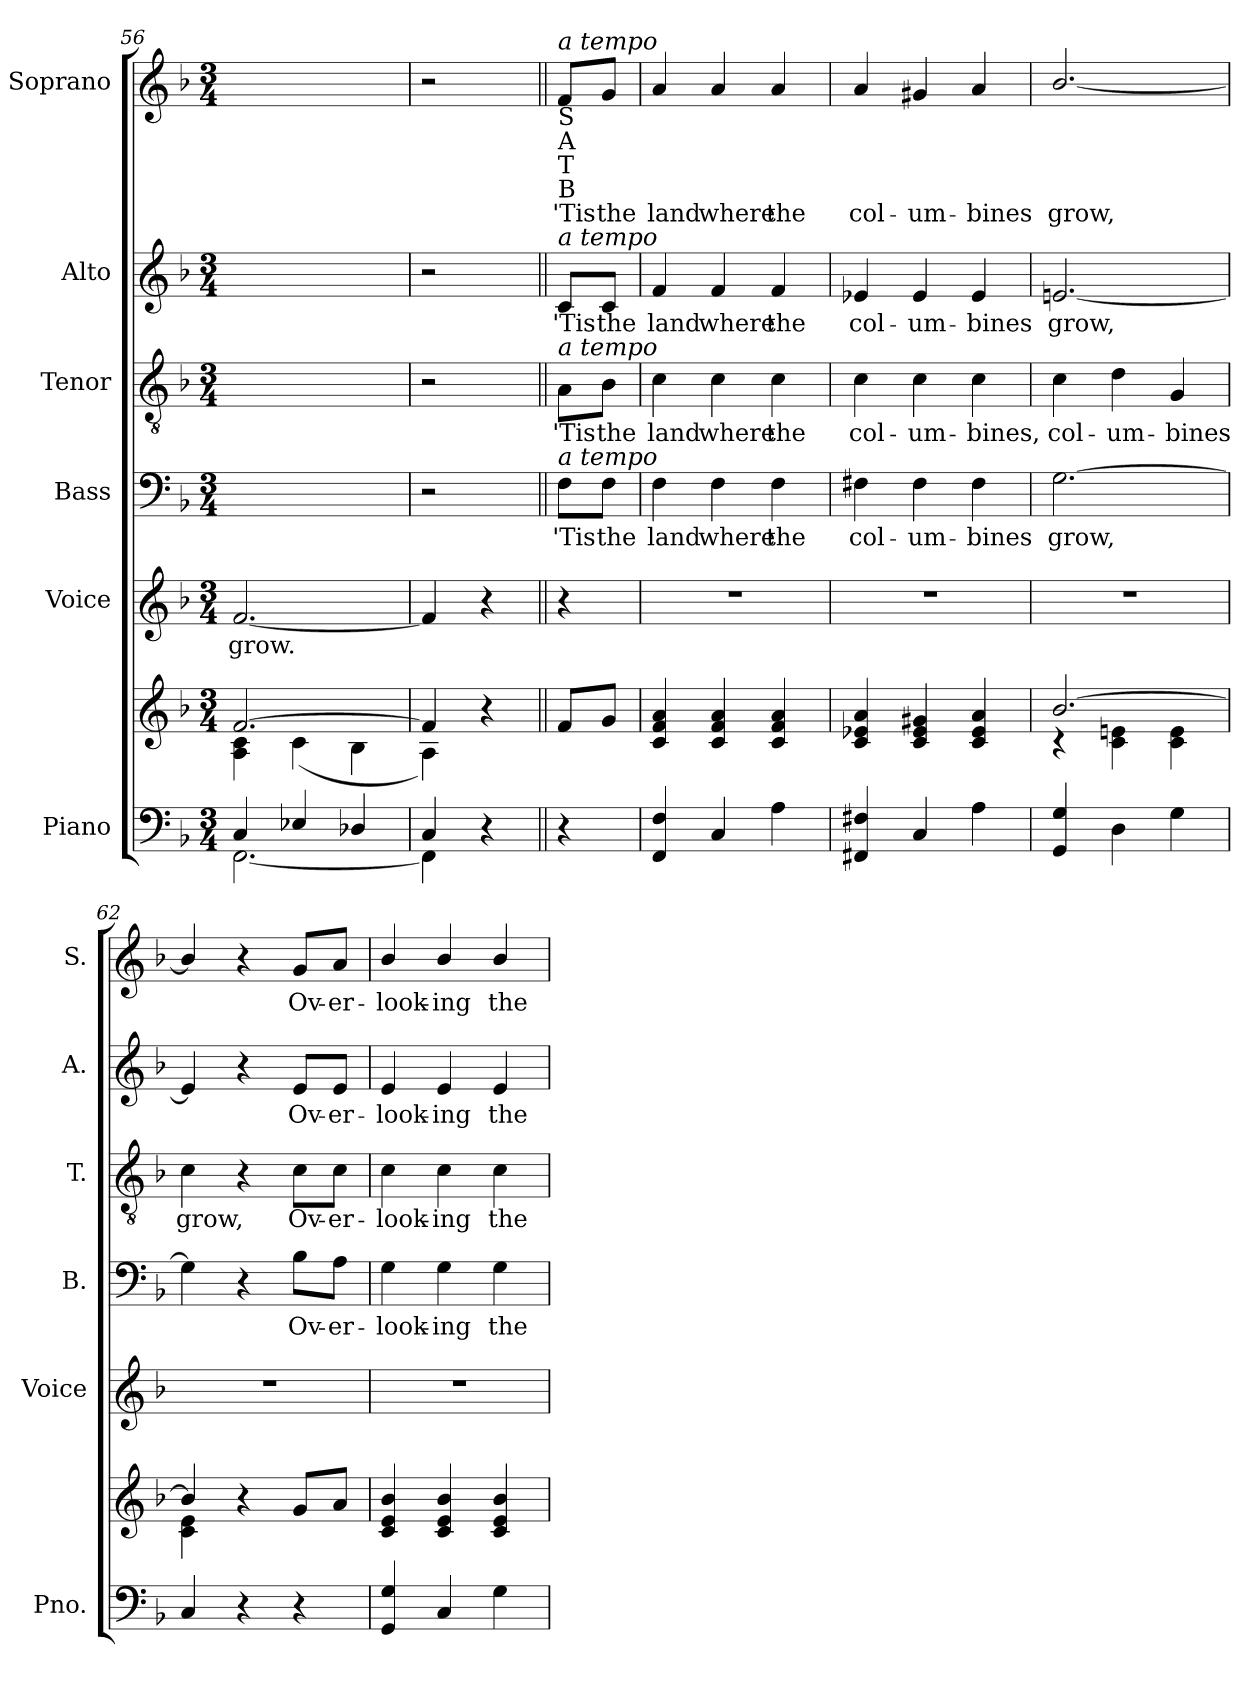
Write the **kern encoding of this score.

**kern	**kern	**kern	**text	**kern	**text	**kern	**text	**kern	**text	**kern	**text
*part6	*part6	*part5	*part5	*part4	*part4	*part3	*part3	*part2	*part2	*part1	*part1
*staff7	*staff6	*staff5	*staff5	*staff4	*staff4	*staff3	*staff3	*staff2	*staff2	*staff1	*staff1
*I"Piano	*	*I"Voice	*	*I"Bass	*	*I"Tenor	*	*I"Alto	*	*I"Soprano	*
*I'Pno.	*	*I'Voice	*	*I'B.	*	*I'T.	*	*I'A.	*	*I'S.	*
*clefF4	*clefG2	*clefG2	*	*clefF4	*	*clefGv2	*	*clefG2	*	*clefG2	*
*	*	*	*	*	*	*ITrd7c12	*	*	*	*	*
*k[b-]	*k[b-]	*k[b-]	*	*k[b-]	*	*k[b-]	*	*k[b-]	*	*k[b-]	*
*F:	*F:	*F:	*	*F:	*	*F:	*	*F:	*	*F:	*
*M3/4	*M3/4	*M3/4	*	*M3/4	*	*M3/4	*	*M3/4	*	*M3/4	*
=56	=56	=56	=56	=56	=56	=56	=56	=56	=56	=56	=56
*^	*^	*	*	*	*	*	*	*	*	*	*
!	!	!	!	!	!LO:LY:b:color=#000000	!LO:N:vis=1	!	!LO:N:vis=1	!	!LO:N:vis=1	!	!LO:N:vis=1	!
4Ci/	[2.FFi\	[2.fi/	4Ai\ 4ci	[2.fi/	grow.	2.ryy	.	2.ryy	.	2.ryy	.	2.ryy	.
4E-Xi/	.	.	(4ci\	.	.	.	.	.	.	.	.	.	.
4D-Xi/	.	.	4B-i\	.	.	.	.	.	.	.	.	.	.
=57	=57	=57	=57	=57	=57	=57	=57	=57	=57	=57	=57	=57	=57
4Ci/	4FFi\]	4fi/]	4Ai\)	4fi/]	.	2r	.	2r	.	2r	.	2r	.
4r	4ryy	4r	4ryy	4r	.	.	.	.	.	.	.	.	.
*v	*v	*	*	*	*	*	*	*	*	*	*	*	*
*	*v	*v	*	*	*	*	*	*	*	*	*	*
!!LO:LB:g=z
=58||	=58||	=58||	=58||	=58||	=58||	=58||	=58||	=58||	=58||	=58||	=58||
*^	*^	*	*	*	*	*	*	*	*	*	*
!	!	!	!	!	!	!	!LO:LY:b:color=#000000	!	!	!	!	!	!
*v	*v	*	*	*	*	*	*	*	*	*	*	*	*
*	*v	*v	*	*	*	*	*	*	*	*	*	*
*^	*^	*	*	*	*	*	*	*	*	*	*
!	!	!	!	!	!	!	!	!	!LO:LY:b:color=#000000	!	!	!	!
*v	*v	*	*	*	*	*	*	*	*	*	*	*	*
*	*v	*v	*	*	*	*	*	*	*	*	*	*
*^	*^	*	*	*	*	*	*	*	*	*	*
!	!	!	!	!	!	!	!	!	!	!	!LO:LY:b:color=#000000	!	!
*v	*v	*	*	*	*	*	*	*	*	*	*	*	*
*	*v	*v	*	*	*	*	*	*	*	*	*	*
*^	*^	*	*	*	*	*	*	*	*	*	*
!	!	!	!	!	!	!	!	!	!	!	!	!LO:TX:a:i:t=a tempo	!
!	!	!	!	!	!	!	!	!	!	!	!	!LO:TX:b:t=S	!
!	!	!	!	!	!	!	!	!	!	!	!	!LO:TX:b:t=A	!
!	!	!	!	!	!	!	!	!	!	!	!	!LO:TX:b:t=T	!
!	!	!	!	!	!	!	!	!	!	!	!	!LO:TX:b:t=B	!
!	!	!	!	!	!	!	!	!	!	!LO:TX:a:i:t=a tempo	!	!	!
!	!	!	!	!	!	!	!	!LO:TX:a:i:t=a tempo	!	!	!	!	!
!	!	!	!	!	!	!LO:TX:a:i:t=a tempo	!	!	!	!	!	!	!
!	!	!LO:TX:a:i:t=a tempo	!	!	!	!	!	!	!	!	!	!	!
!	!	!	!	!	!	!	!	!	!	!	!	!	!LO:LY:b:color=#000000
*v	*v	*	*	*	*	*	*	*	*	*	*	*	*
*	*v	*v	*	*	*	*	*	*	*	*	*	*
4r	8fi/L	4r	.	8Fi\L	'Tis	8AAi\L	'Tis	8ci/L	'Tis	8fi/L	'Tis
!	!	!	!	!	!LO:LY:b:color=#000000	!	!	!	!	!	!
!	!	!	!	!	!	!	!LO:LY:b:color=#000000	!	!	!	!
!	!	!	!	!	!	!	!	!	!LO:LY:b:color=#000000	!	!
!	!	!	!	!	!	!	!	!	!	!	!LO:LY:b:color=#000000
.	8gi/J	.	.	8Fi\J	the	8BB-i\J	the	8ci/J	the	8gi/J	the
=59	=59	=59	=59	=59	=59	=59	=59	=59	=59	=59	=59
!	!	!LO:N:vis=1	!	!	!	!	!	!	!	!	!
!	!	!	!	!	!LO:LY:b:color=#000000	!	!	!	!	!	!
!	!	!	!	!	!	!	!LO:LY:b:color=#000000	!	!	!	!
!	!	!	!	!	!	!	!	!	!LO:LY:b:color=#000000	!	!
!	!	!	!	!	!	!	!	!	!	!	!LO:LY:b:color=#000000
4FFi/ 4Fi	4ci/ 4fi 4ai	2.r	.	4Fi\	land	4Ci\	land	4fi/	land	4ai/	land
!	!	!	!	!	!LO:LY:b:color=#000000	!	!	!	!	!	!
!	!	!	!	!	!	!	!LO:LY:b:color=#000000	!	!	!	!
!	!	!	!	!	!	!	!	!	!LO:LY:b:color=#000000	!	!
!	!	!	!	!	!	!	!	!	!	!	!LO:LY:b:color=#000000
4Ci/	4ci/ 4fi 4ai	.	.	4Fi\	where	4Ci\	where	4fi/	where	4ai/	where
!	!	!	!	!	!LO:LY:b:color=#000000	!	!	!	!	!	!
!	!	!	!	!	!	!	!LO:LY:b:color=#000000	!	!	!	!
!	!	!	!	!	!	!	!	!	!LO:LY:b:color=#000000	!	!
!	!	!	!	!	!	!	!	!	!	!	!LO:LY:b:color=#000000
4Ai\	4ci/ 4fi 4ai	.	.	4Fi\	the	4Ci\	the	4fi/	the	4ai/	the
=60	=60	=60	=60	=60	=60	=60	=60	=60	=60	=60	=60
!	!	!LO:N:vis=1	!	!	!	!	!	!	!	!	!
!	!	!	!	!	!LO:LY:b:color=#000000	!	!	!	!	!	!
!	!	!	!	!	!	!	!LO:LY:b:color=#000000	!	!	!	!
!	!	!	!	!	!	!	!	!	!LO:LY:b:color=#000000	!	!
!	!	!	!	!	!	!	!	!	!	!	!LO:LY:b:color=#000000
4FF#Xi/ 4F#Xi	4ci/ 4e-Xi 4ai	2.r	.	4F#Xi\	col-	4Ci\	col-	4e-Xi/	col-	4ai/	col-
!	!	!	!	!	!LO:LY:b:color=#000000	!	!	!	!	!	!
!	!	!	!	!	!	!	!LO:LY:b:color=#000000	!	!	!	!
!	!	!	!	!	!	!	!	!	!LO:LY:b:color=#000000	!	!
!	!	!	!	!	!	!	!	!	!	!	!LO:LY:b:color=#000000
4Ci/	4ci/ 4e-i 4g#Xi	.	.	4F#i\	-um-	4Ci\	-um-	4e-i/	-um-	4g#Xi/	-um-
!	!	!	!	!	!LO:LY:b:color=#000000	!	!	!	!	!	!
!	!	!	!	!	!	!	!LO:LY:b:color=#000000	!	!	!	!
!	!	!	!	!	!	!	!	!	!LO:LY:b:color=#000000	!	!
!	!	!	!	!	!	!	!	!	!	!	!LO:LY:b:color=#000000
4Ai\	4ci/ 4e-i 4ai	.	.	4F#i\	-bines	4Ci\	-bines,	4e-i/	-bines	4ai/	-bines
=61	=61	=61	=61	=61	=61	=61	=61	=61	=61	=61	=61
*	*^	*	*	*	*	*	*	*	*	*	*
!	!	!	!LO:N:vis=1	!	!	!	!	!	!	!	!	!
!	!	!	!	!	!	!LO:LY:b:color=#000000	!	!	!	!	!	!
!	!	!	!	!	!	!	!	!LO:LY:b:color=#000000	!	!	!	!
!	!	!	!	!	!	!	!	!	!	!LO:LY:b:color=#000000	!	!
!	!	!	!	!	!	!	!	!	!	!	!	!LO:LY:b:color=#000000
4GGi/ 4Gi	[2.b-i/	4r	2.r	.	[2.Gi\	grow,	4Ci\	col-	[2.eni/	grow,	[2.b-i/	grow,
!	!	!	!	!	!	!	!	!LO:LY:b:color=#000000	!	!	!	!
4Di\	.	4ci\ 4eni	.	.	.	.	4Di\	-um-	.	.	.	.
!	!	!	!	!	!	!	!	!LO:LY:b:color=#000000	!	!	!	!
4Gi\	.	4ci\ 4ei	.	.	.	.	4GGi/	-bines	.	.	.	.
=62	=62	=62	=62	=62	=62	=62	=62	=62	=62	=62	=62	=62
!	!	!	!LO:N:vis=1	!	!	!	!	!	!	!	!	!
!	!	!	!	!	!	!	!	!LO:LY:b:color=#000000	!	!	!	!
4Ci/	4b-i/]	4ci\ 4ei	2.r	.	4Gi\]	.	4Ci\	grow,	4ei/]	.	4b-i/]	.
4r	4r	4ryy	.	.	4r	.	4r	.	4r	.	4r	.
!	!	!	!	!	!	!LO:LY:b:color=#000000	!	!	!	!	!	!
!	!	!	!	!	!	!	!	!LO:LY:b:color=#000000	!	!	!	!
!	!	!	!	!	!	!	!	!	!	!LO:LY:b:color=#000000	!	!
!	!	!	!	!	!	!	!	!	!	!	!	!LO:LY:b:color=#000000
4r	8gi/L	4ryy	.	.	8B-i\L	Ov-	8Ci\L	Ov-	8ei/L	Ov-	8gi/L	Ov-
!	!	!	!	!	!	!LO:LY:b:color=#000000	!	!	!	!	!	!
!	!	!	!	!	!	!	!	!LO:LY:b:color=#000000	!	!	!	!
!	!	!	!	!	!	!	!	!	!	!LO:LY:b:color=#000000	!	!
!	!	!	!	!	!	!	!	!	!	!	!	!LO:LY:b:color=#000000
.	8ai/J	.	.	.	8Ai\J	-er-	8Ci\J	-er-	8ei/J	-er-	8ai/J	-er-
*	*v	*v	*	*	*	*	*	*	*	*	*	*
=63	=63	=63	=63	=63	=63	=63	=63	=63	=63	=63	=63
!	!	!LO:N:vis=1	!	!	!	!	!	!	!	!	!
!	!	!	!	!	!LO:LY:b:color=#000000	!	!	!	!	!	!
!	!	!	!	!	!	!	!LO:LY:b:color=#000000	!	!	!	!
!	!	!	!	!	!	!	!	!	!LO:LY:b:color=#000000	!	!
!	!	!	!	!	!	!	!	!	!	!	!LO:LY:b:color=#000000
4GGi/ 4Gi	4ci/ 4ei 4b-i	2.r	.	4Gi\	-look-	4Ci\	-look-	4ei/	-look-	4b-i/	-look-
!	!	!	!	!	!LO:LY:b:color=#000000	!	!	!	!	!	!
!	!	!	!	!	!	!	!LO:LY:b:color=#000000	!	!	!	!
!	!	!	!	!	!	!	!	!	!LO:LY:b:color=#000000	!	!
!	!	!	!	!	!	!	!	!	!	!	!LO:LY:b:color=#000000
4Ci/	4ci/ 4ei 4b-i	.	.	4Gi\	-ing	4Ci\	-ing	4ei/	-ing	4b-i/	-ing
!	!	!	!	!	!LO:LY:b:color=#000000	!	!	!	!	!	!
!	!	!	!	!	!	!	!LO:LY:b:color=#000000	!	!	!	!
!	!	!	!	!	!	!	!	!	!LO:LY:b:color=#000000	!	!
!	!	!	!	!	!	!	!	!	!	!	!LO:LY:b:color=#000000
4Gi\	4ci/ 4ei 4b-i	.	.	4Gi\	the	4Ci\	the	4ei/	the	4b-i/	the
=	=	=	=	=	=	=	=	=	=	=	=
*-	*-	*-	*-	*-	*-	*-	*-	*-	*-	*-	*-
